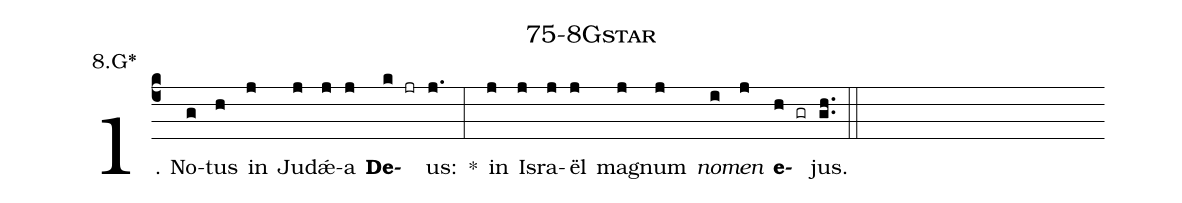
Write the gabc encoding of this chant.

name: 75-8Gstar;
annotation: 8.G*;
%%
(c4)1. No(g)tus(h) in(j) Ju(j)dǽ(j)a(j) <b>De</b>(k jr)us:(j.) *(:) in(j) Is(j)ra(j)ël(j) ma(j)gnum(j) <i>no</i>(i)<i>men</i>(j) <b>e</b>(h gr)jus.(gh..) (::)
